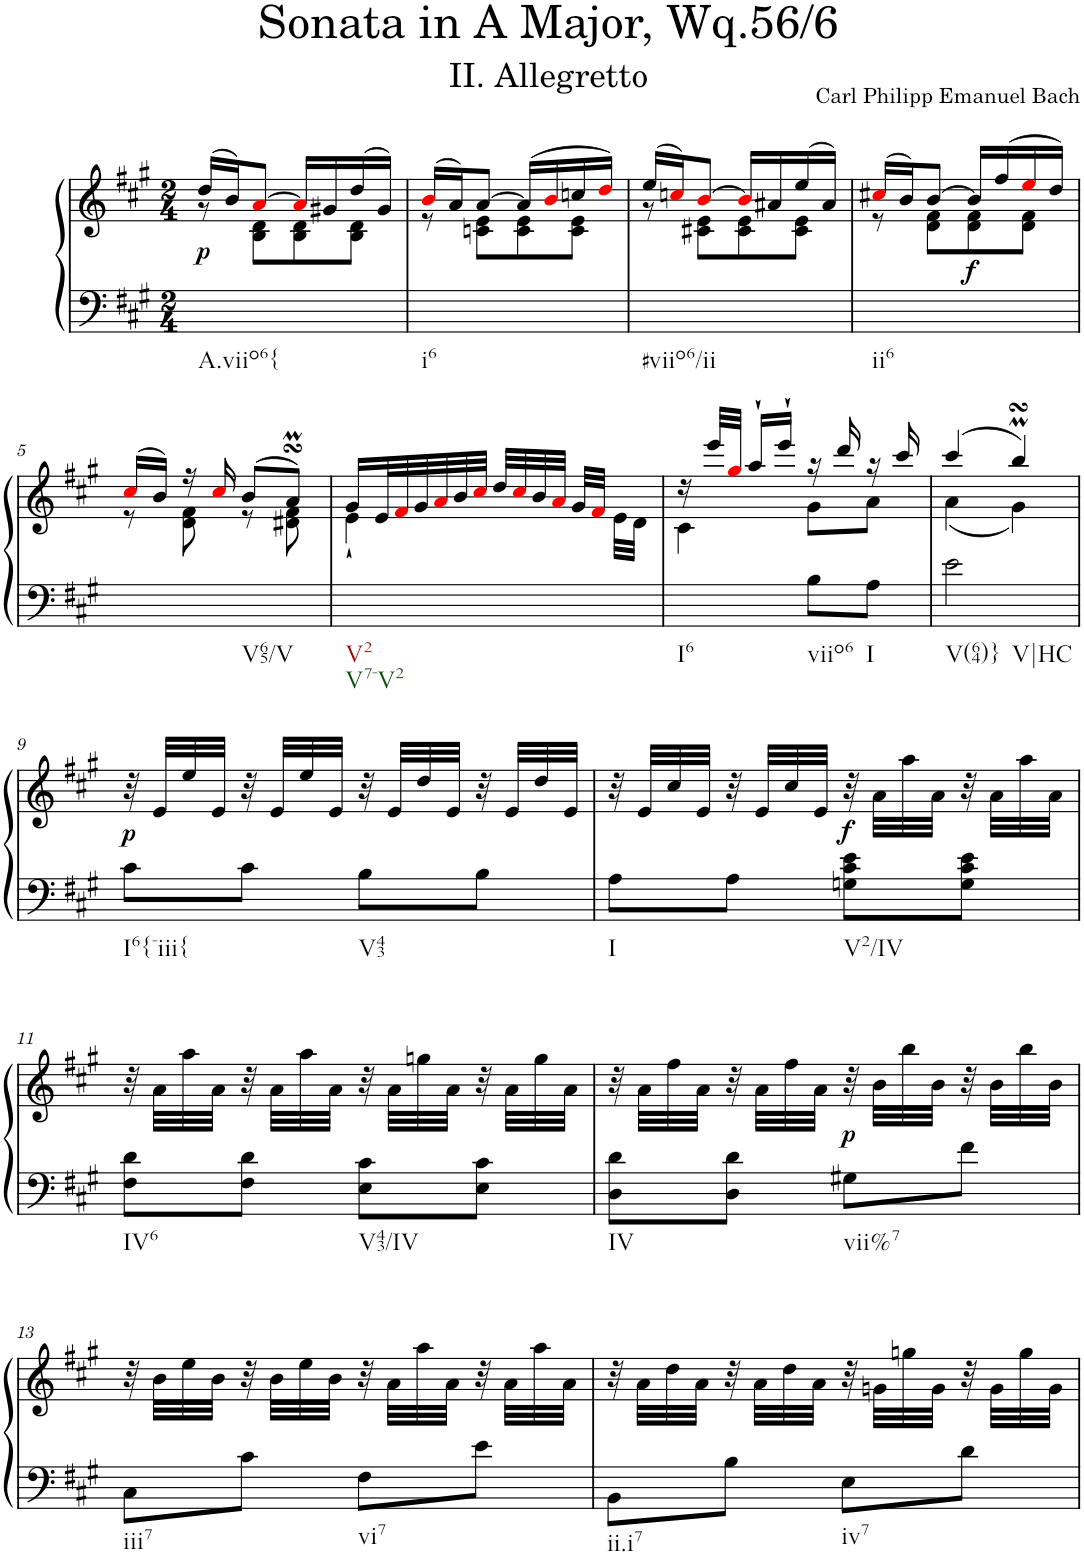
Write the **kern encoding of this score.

**kern	**kern	**dynam
*part1	*part1	*part1
*staff2	*staff1	*staff1/2
*I"Harpsichord	*	*
*I'Hch.	*	*
*clefF4	*clefG2	*
*k[f#c#g#]	*k[f#c#g#]	*
*M2/4	*M2/4	*
=1	=1	=1
*	*^	*
!	!	!	!LO:DY:b
2ryy	(>16dd/LL	8r	p
.	16b/J)	.	.
.	[8ai/J	8B\ 8d\L	.
.	16ai/LL]	8B\ 8d\	.
.	16g#X/	.	.
.	(>16dd/	8B\ 8d\J	.
.	16g#/JJ)	.	.
=2	=2	=2	=2
2ryy	(>16bi/LL	8r	.
.	16a/J)	.	.
.	[8a/J	8cn\ 8e\L	.
.	(>16a/LL]	8c\ 8e\	.
.	16bi/	.	.
.	16ccn/	8c\ 8e\J	.
.	16ddi/JJ)	.	.
=3	=3	=3	=3
2ryy	(>16ee/LL	8r	.
.	16ccni/J)	.	.
.	[8bi/J	8c#X\ 8e\L	.
.	16bi/LL]	8c#\ 8e\	.
.	16a#X/	.	.
.	(>16ee/	8c#\ 8e\J	.
.	16a#/JJ)	.	.
=4	=4	=4	=4
2ryy	(>16cc#Xi/LL	8r	.
.	16b/J)	.	.
.	[8b/J	8d\ 8f#\L	.
!	!	!	!LO:DY:b
.	16b/LL]	8d\ 8f#\	f
.	(>16ff#/	.	.
.	16eei/	8d\ 8f#\J	.
.	16dd/JJ)	.	.
!!LO:LB:g=z	!!
=5	=5	=5	=5
2ryy	(>16cc#i/LL	8r	.
.	16b/JJ)	.	.
.	16r	8d\ 8f#\	.
.	16cc#i/	.	.
.	(>8b/L	8r	.
.	8aMsSSs/J)	8d#X\ 8f#\	.
=6	=6	=6	=6
2ryy	16g#/LL	4e`\	.
.	32e/L	.	.
.	32f#i/	.	.
.	32g#/	.	.
.	32ai/	.	.
.	32b/	.	.
.	32cc#i/JJJ	.	.
.	32dd/LLL	4ryy	.
.	32cc#i/	.	.
.	32b/	.	.
.	32ai/JJJ	.	.
.	32g#/LLL	.	.
.	32f#i/JJJ	.	.
.	32e\LLL	.	.
.	32d\JJJ	.	.
=7	=7	=7	=7
4ryy	16r	4c#\	.
.	32eee/LLL	.	.
.	32gg#i/JJJ	.	.
.	16aa`/LL	.	.
.	16eee`/JJ	.	.
8B\L	16r	8g#\L	.
.	16ddd/	.	.
8A\J	16r	8a\J	.
.	16ccc#/	.	.
=8	=8	=8	=8
2e\	(>4ccc#/	(<4a\	.
.	4bbMsSSS/)	4g#\)	.
!!LO:LB:g=z
=9	=9	=9	=9
!	!	!	!LO:DY:b
*	*v	*v	*
8c#\L	32r	p
.	32e/LLL	.
.	32ee/	.
.	32e/JJJ	.
8c#\J	32r	.
.	32e/LLL	.
.	32ee/	.
.	32e/JJJ	.
8B\L	32r	.
.	32e/LLL	.
.	32dd/	.
.	32e/JJJ	.
8B\J	32r	.
.	32e/LLL	.
.	32dd/	.
.	32e/JJJ	.
=10	=10	=10
8A\L	32r	.
.	32e/LLL	.
.	32cc#/	.
.	32e/JJJ	.
8A\J	32r	.
.	32e/LLL	.
.	32cc#/	.
.	32e/JJJ	.
!	!	!LO:DY:b
8Gn\ 8c#\ 8e\L	32r	f
.	32a\LLL	.
.	32aa\	.
.	32a\JJJ	.
8G\ 8c#\ 8e\J	32r	.
.	32a\LLL	.
.	32aa\	.
.	32a\JJJ	.
!!LO:LB:g=z
=11	=11	=11
8F#\ 8d\L	32r	.
.	32a\LLL	.
.	32aa\	.
.	32a\JJJ	.
8F#\ 8d\J	32r	.
.	32a\LLL	.
.	32aa\	.
.	32a\JJJ	.
8E\ 8c#\L	32r	.
.	32a\LLL	.
.	32ggn\	.
.	32a\JJJ	.
8E\ 8c#\J	32r	.
.	32a\LLL	.
.	32gg\	.
.	32a\JJJ	.
=12	=12	=12
8D\ 8d\L	32r	.
.	32a\LLL	.
.	32ff#\	.
.	32a\JJJ	.
8D\ 8d\J	32r	.
.	32a\LLL	.
.	32ff#\	.
.	32a\JJJ	.
!	!	!LO:DY:a=2
8G#X\L	32r	p
.	32b\LLL	.
.	32bb\	.
.	32b\JJJ	.
8f#\J	32r	.
.	32b\LLL	.
.	32bb\	.
.	32b\JJJ	.
!!LO:LB:g=z
=13	=13	=13
8C#\L	32r	.
.	32b\LLL	.
.	32ee\	.
.	32b\JJJ	.
8c#\J	32r	.
.	32b\LLL	.
.	32ee\	.
.	32b\JJJ	.
8F#\L	32r	.
.	32a\LLL	.
.	32aa\	.
.	32a\JJJ	.
8e\J	32r	.
.	32a\LLL	.
.	32aa\	.
.	32a\JJJ	.
=14	=14	=14
8BB\L	32r	.
.	32a\LLL	.
.	32dd\	.
.	32a\JJJ	.
8B\J	32r	.
.	32a\LLL	.
.	32dd\	.
.	32a\JJJ	.
8E\L	32r	.
.	32gn\LLL	.
.	32ggn\	.
.	32g\JJJ	.
8d\J	32r	.
.	32g\LLL	.
.	32gg\	.
.	32g\JJJ	.
=	=	=
*-	*-	*-
